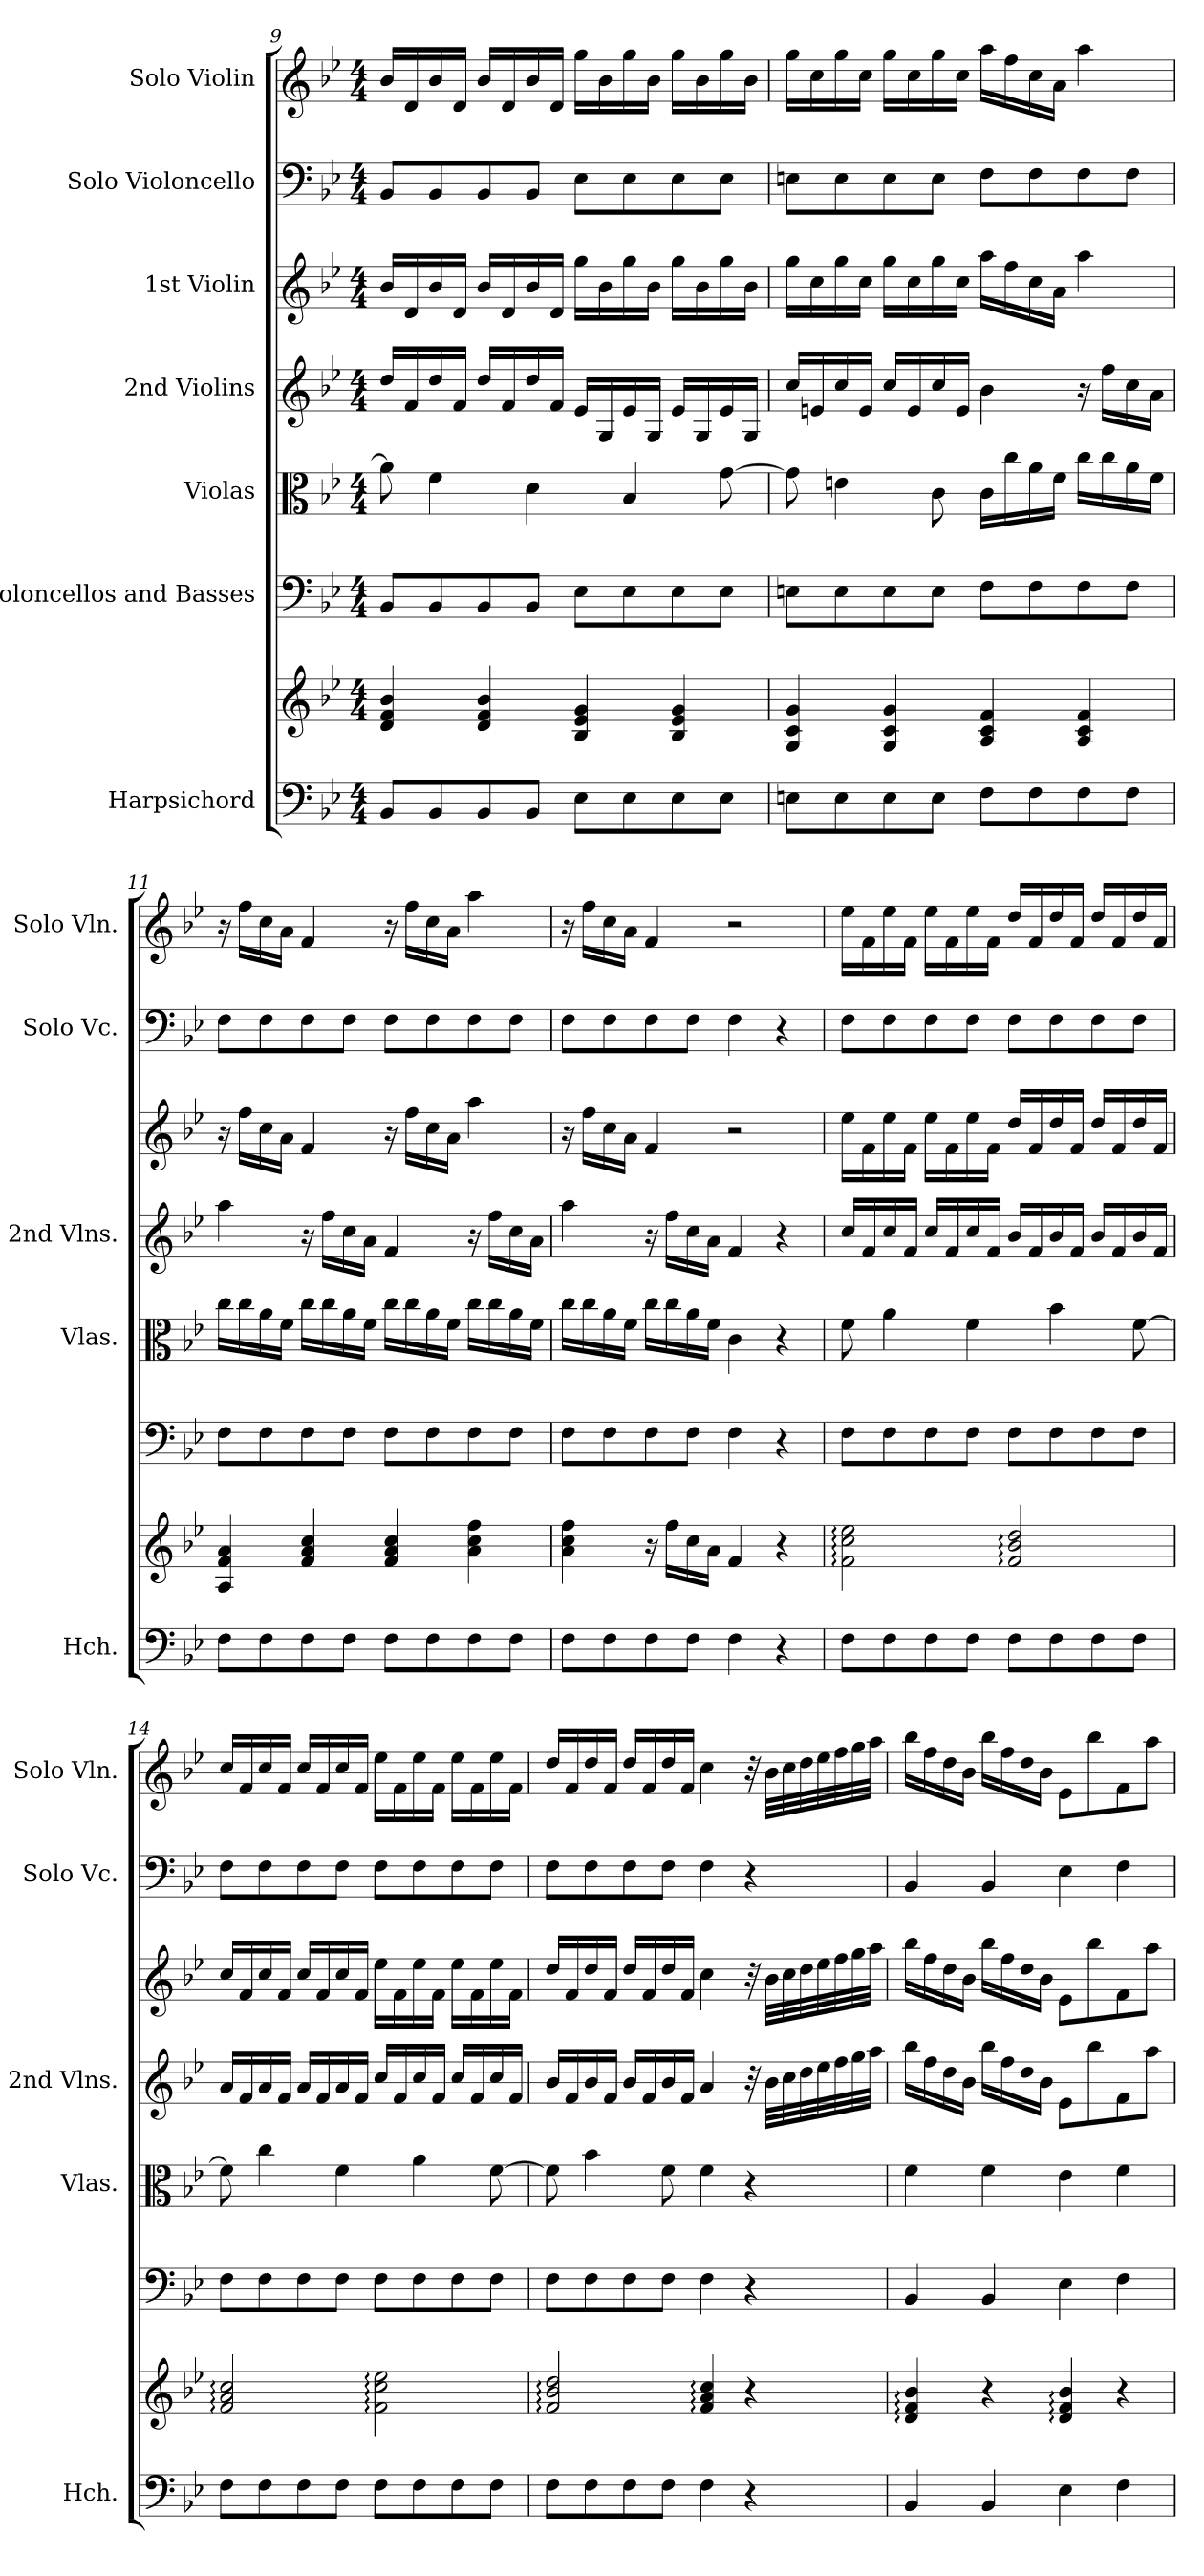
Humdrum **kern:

**kern	**kern	**kern	**kern	**kern	**kern	**kern	**kern
*part7	*part7	*part6	*part5	*part4	*part3	*part2	*part1
*staff8	*staff7	*staff6	*staff5	*staff4	*staff3	*staff2	*staff1
*I"Harpsichord	*	*I"Violoncellos and Basses	*I"Violas	*I"2nd Violins	*I"1st Violin	*I"Solo Violoncello	*I"Solo Violin
*I'Hch.	*	*	*I'Vlas.	*I'2nd Vlns.	*	*I'Solo Vc.	*I'Solo Vln.
*clefF4	*clefG2	*clefF4	*clefC3	*clefG2	*clefG2	*clefF4	*clefG2
*k[b-e-]	*k[b-e-]	*k[b-e-]	*k[b-e-]	*k[b-e-]	*k[b-e-]	*k[b-e-]	*k[b-e-]
*M4/4	*M4/4	*M4/4	*M4/4	*M4/4	*M4/4	*M4/4	*M4/4
=9	=9	=9	=9	=9	=9	=9	=9
8BB-/L	4d/ 4f/ 4b-/	8BB-/L	8a\]	16dd/LL	16b-/LL	8BB-/L	16b-/LL
.	.	.	.	16f/	16d/	.	16d/
8BB-/	.	8BB-/	4f\	16dd/	16b-/	8BB-/	16b-/
.	.	.	.	16f/JJ	16d/JJ	.	16d/JJ
8BB-/	4d/ 4f/ 4b-/	8BB-/	.	16dd/LL	16b-/LL	8BB-/	16b-/LL
.	.	.	.	16f/	16d/	.	16d/
8BB-/J	.	8BB-/J	4d\	16dd/	16b-/	8BB-/J	16b-/
.	.	.	.	16f/JJ	16d/JJ	.	16d/JJ
8E-\L	4B-/ 4e-/ 4g/	8E-\L	.	16e-/LL	16gg\LL	8E-\L	16gg\LL
.	.	.	.	16G/	16b-\	.	16b-\
8E-\	.	8E-\	4B-/	16e-/	16gg\	8E-\	16gg\
.	.	.	.	16G/JJ	16b-\JJ	.	16b-\JJ
8E-\	4B-/ 4e-/ 4g/	8E-\	.	16e-/LL	16gg\LL	8E-\	16gg\LL
.	.	.	.	16G/	16b-\	.	16b-\
8E-\J	.	8E-\J	[8g\	16e-/	16gg\	8E-\J	16gg\
.	.	.	.	16G/JJ	16b-\JJ	.	16b-\JJ
!!LO:PB:g=z
=10	=10	=10	=10	=10	=10	=10	=10
8En\L	4G/ 4c/ 4g/	8En\L	8g\]	16cc/LL	16gg\LL	8En\L	16gg\LL
.	.	.	.	16en/	16cc\	.	16cc\
8E\	.	8E\	4en\	16cc/	16gg\	8E\	16gg\
.	.	.	.	16e/JJ	16cc\JJ	.	16cc\JJ
8E\	4G/ 4c/ 4g/	8E\	.	16cc/LL	16gg\LL	8E\	16gg\LL
.	.	.	.	16e/	16cc\	.	16cc\
8E\J	.	8E\J	8c\	16cc/	16gg\	8E\J	16gg\
.	.	.	.	16e/JJ	16cc\JJ	.	16cc\JJ
8F\L	4A/ 4c/ 4f/	8F\L	16c\LL	4b-\	16aa\LL	8F\L	16aa\LL
.	.	.	16cc\	.	16ff\	.	16ff\
8F\	.	8F\	16a\	.	16cc\	8F\	16cc\
.	.	.	16f\JJ	.	16a\JJ	.	16a\JJ
8F\	4A/ 4c/ 4f/	8F\	16cc\LL	16r	4aa\	8F\	4aa\
.	.	.	16cc\	16ff\LL	.	.	.
8F\J	.	8F\J	16a\	16cc\	.	8F\J	.
.	.	.	16f\JJ	16a\JJ	.	.	.
=11	=11	=11	=11	=11	=11	=11	=11
8F\L	4A/ 4f/ 4a/	8F\L	16cc\LL	4aa\	16r	8F\L	16r
.	.	.	16cc\	.	16ff\LL	.	16ff\LL
8F\	.	8F\	16a\	.	16cc\	8F\	16cc\
.	.	.	16f\JJ	.	16a\JJ	.	16a\JJ
8F\	4f/ 4a/ 4cc/	8F\	16cc\LL	16r	4f/	8F\	4f/
.	.	.	16cc\	16ff\LL	.	.	.
8F\J	.	8F\J	16a\	16cc\	.	8F\J	.
.	.	.	16f\JJ	16a\JJ	.	.	.
8F\L	4f/ 4a/ 4cc/	8F\L	16cc\LL	4f/	16r	8F\L	16r
.	.	.	16cc\	.	16ff\LL	.	16ff\LL
8F\	.	8F\	16a\	.	16cc\	8F\	16cc\
.	.	.	16f\JJ	.	16a\JJ	.	16a\JJ
8F\	4a\ 4cc\ 4ff\	8F\	16cc\LL	16r	4aa\	8F\	4aa\
.	.	.	16cc\	16ff\LL	.	.	.
8F\J	.	8F\J	16a\	16cc\	.	8F\J	.
.	.	.	16f\JJ	16a\JJ	.	.	.
=12	=12	=12	=12	=12	=12	=12	=12
8F\L	4a\ 4cc\ 4ff\	8F\L	16cc\LL	4aa\	16r	8F\L	16r
.	.	.	16cc\	.	16ff\LL	.	16ff\LL
8F\	.	8F\	16a\	.	16cc\	8F\	16cc\
.	.	.	16f\JJ	.	16a\JJ	.	16a\JJ
8F\	16r	8F\	16cc\LL	16r	4f/	8F\	4f/
.	16ff\LL	.	16cc\	16ff\LL	.	.	.
8F\J	16cc\	8F\J	16a\	16cc\	.	8F\J	.
.	16a\JJ	.	16f\JJ	16a\JJ	.	.	.
4F\	4f/	4F\	4c\	4f/	2r	4F\	2r
4r	4r	4r	4r	4r	.	4r	.
!!LO:LB:g=z
=13	=13	=13	=13	=13	=13	=13	=13
8F\L	2f\: 2cc\: 2ee-\:	8F\L	8f\	16cc/LL	16ee-\LL	8F\L	16ee-\LL
.	.	.	.	16f/	16f\	.	16f\
8F\	.	8F\	4a\	16cc/	16ee-\	8F\	16ee-\
.	.	.	.	16f/JJ	16f\JJ	.	16f\JJ
8F\	.	8F\	.	16cc/LL	16ee-\LL	8F\	16ee-\LL
.	.	.	.	16f/	16f\	.	16f\
8F\J	.	8F\J	4f\	16cc/	16ee-\	8F\J	16ee-\
.	.	.	.	16f/JJ	16f\JJ	.	16f\JJ
8F\L	2f/: 2b-/: 2dd/:	8F\L	.	16b-/LL	16dd/LL	8F\L	16dd/LL
.	.	.	.	16f/	16f/	.	16f/
8F\	.	8F\	4b-\	16b-/	16dd/	8F\	16dd/
.	.	.	.	16f/JJ	16f/JJ	.	16f/JJ
8F\	.	8F\	.	16b-/LL	16dd/LL	8F\	16dd/LL
.	.	.	.	16f/	16f/	.	16f/
8F\J	.	8F\J	[8f\	16b-/	16dd/	8F\J	16dd/
.	.	.	.	16f/JJ	16f/JJ	.	16f/JJ
=14	=14	=14	=14	=14	=14	=14	=14
8F\L	2f/: 2a/: 2cc/:	8F\L	8f\]	16a/LL	16cc/LL	8F\L	16cc/LL
.	.	.	.	16f/	16f/	.	16f/
8F\	.	8F\	4cc\	16a/	16cc/	8F\	16cc/
.	.	.	.	16f/JJ	16f/JJ	.	16f/JJ
8F\	.	8F\	.	16a/LL	16cc/LL	8F\	16cc/LL
.	.	.	.	16f/	16f/	.	16f/
8F\J	.	8F\J	4f\	16a/	16cc/	8F\J	16cc/
.	.	.	.	16f/JJ	16f/JJ	.	16f/JJ
8F\L	2f\: 2cc\: 2ee-\:	8F\L	.	16cc/LL	16ee-\LL	8F\L	16ee-\LL
.	.	.	.	16f/	16f\	.	16f\
8F\	.	8F\	4a\	16cc/	16ee-\	8F\	16ee-\
.	.	.	.	16f/JJ	16f\JJ	.	16f\JJ
8F\	.	8F\	.	16cc/LL	16ee-\LL	8F\	16ee-\LL
.	.	.	.	16f/	16f\	.	16f\
8F\J	.	8F\J	[8f\	16cc/	16ee-\	8F\J	16ee-\
.	.	.	.	16f/JJ	16f\JJ	.	16f\JJ
=15	=15	=15	=15	=15	=15	=15	=15
8F\L	2f/: 2b-/: 2dd/:	8F\L	8f\]	16b-/LL	16dd/LL	8F\L	16dd/LL
.	.	.	.	16f/	16f/	.	16f/
8F\	.	8F\	4b-\	16b-/	16dd/	8F\	16dd/
.	.	.	.	16f/JJ	16f/JJ	.	16f/JJ
8F\	.	8F\	.	16b-/LL	16dd/LL	8F\	16dd/LL
.	.	.	.	16f/	16f/	.	16f/
8F\J	.	8F\J	8f\	16b-/	16dd/	8F\J	16dd/
.	.	.	.	16f/JJ	16f/JJ	.	16f/JJ
4F\	4f/: 4a/: 4cc/:	4F\	4f\	4a/	4cc\	4F\	4cc\
4r	4r	4r	4r	32r	32r	4r	32r
.	.	.	.	32b-\LLL	32b-\LLL	.	32b-\LLL
.	.	.	.	32cc\	32cc\	.	32cc\
.	.	.	.	32dd\	32dd\	.	32dd\
.	.	.	.	32ee-\	32ee-\	.	32ee-\
.	.	.	.	32ff\	32ff\	.	32ff\
.	.	.	.	32gg\	32gg\	.	32gg\
.	.	.	.	32aa\JJJ	32aa\JJJ	.	32aa\JJJ
!!LO:PB:g=z
=16	=16	=16	=16	=16	=16	=16	=16
4BB-/	4d/: 4f/: 4b-/:	4BB-/	4f\	16bb-\LL	16bb-\LL	4BB-/	16bb-\LL
.	.	.	.	16ff\	16ff\	.	16ff\
.	.	.	.	16dd\	16dd\	.	16dd\
.	.	.	.	16b-\JJ	16b-\JJ	.	16b-\JJ
4BB-/	4r	4BB-/	4f\	16bb-\LL	16bb-\LL	4BB-/	16bb-\LL
.	.	.	.	16ff\	16ff\	.	16ff\
.	.	.	.	16dd\	16dd\	.	16dd\
.	.	.	.	16b-\JJ	16b-\JJ	.	16b-\JJ
4E-\	4d/: 4f/: 4b-/:	4E-\	4e-\	8e-\L	8e-\L	4E-\	8e-\L
.	.	.	.	8bb-\	8bb-\	.	8bb-\
4F\	4r	4F\	4f\	8f\	8f\	4F\	8f\
.	.	.	.	8aa\J	8aa\J	.	8aa\J
=	=	=	=	=	=	=	=
*-	*-	*-	*-	*-	*-	*-	*-
